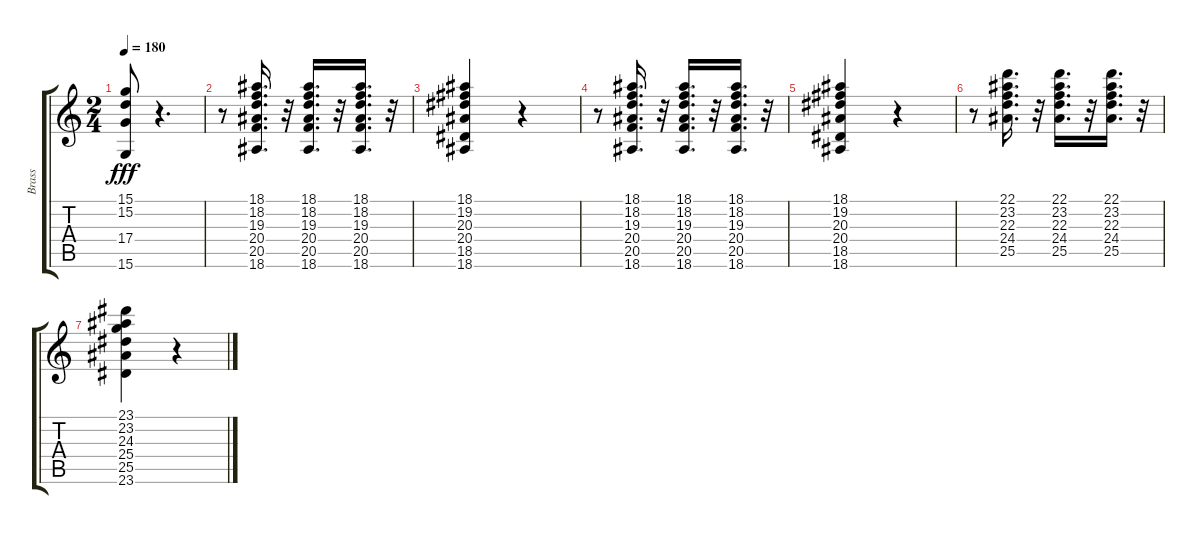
\track ("Brass" "Brass") {instrument brasssection}
\staff {score tabs}
\tuning (E4 B3 G3 D3 A2 E2) {hide}
\ts (2 4)
\tempo 180
\clef g2
\ks c
(15.1 15.2 17.4 15.6).8{dy fff} r.4{d} |
r.8 (18.1 18.2 19.3 20.4 20.5 18.6).16{d} r.32 (18.1 18.2 19.3 20.4 20.5 18.6).16{d} r.32 (18.1 18.2 19.3 20.4 20.5 18.6).16{d} r.32 |
(18.1 19.2 20.3 20.4 18.5 18.6).4 r.4 |
r.8 (18.1 18.2 19.3 20.4 20.5 18.6).16{d} r.32 (18.1 18.2 19.3 20.4 20.5 18.6).16{d} r.32 (18.1 18.2 19.3 20.4 20.5 18.6).16{d} r.32 |
(18.1 19.2 20.3 20.4 18.5 18.6).4 r.4 |
r.8 (22.1 23.2 22.3 24.4 25.5).16{d} r.32 (22.1 23.2 22.3 24.4 25.5).16{d} r.32 (22.1 23.2 22.3 24.4 25.5).16{d} r.32 |
(23.1 23.2 24.3 25.4 25.5 23.6).4 r.4
